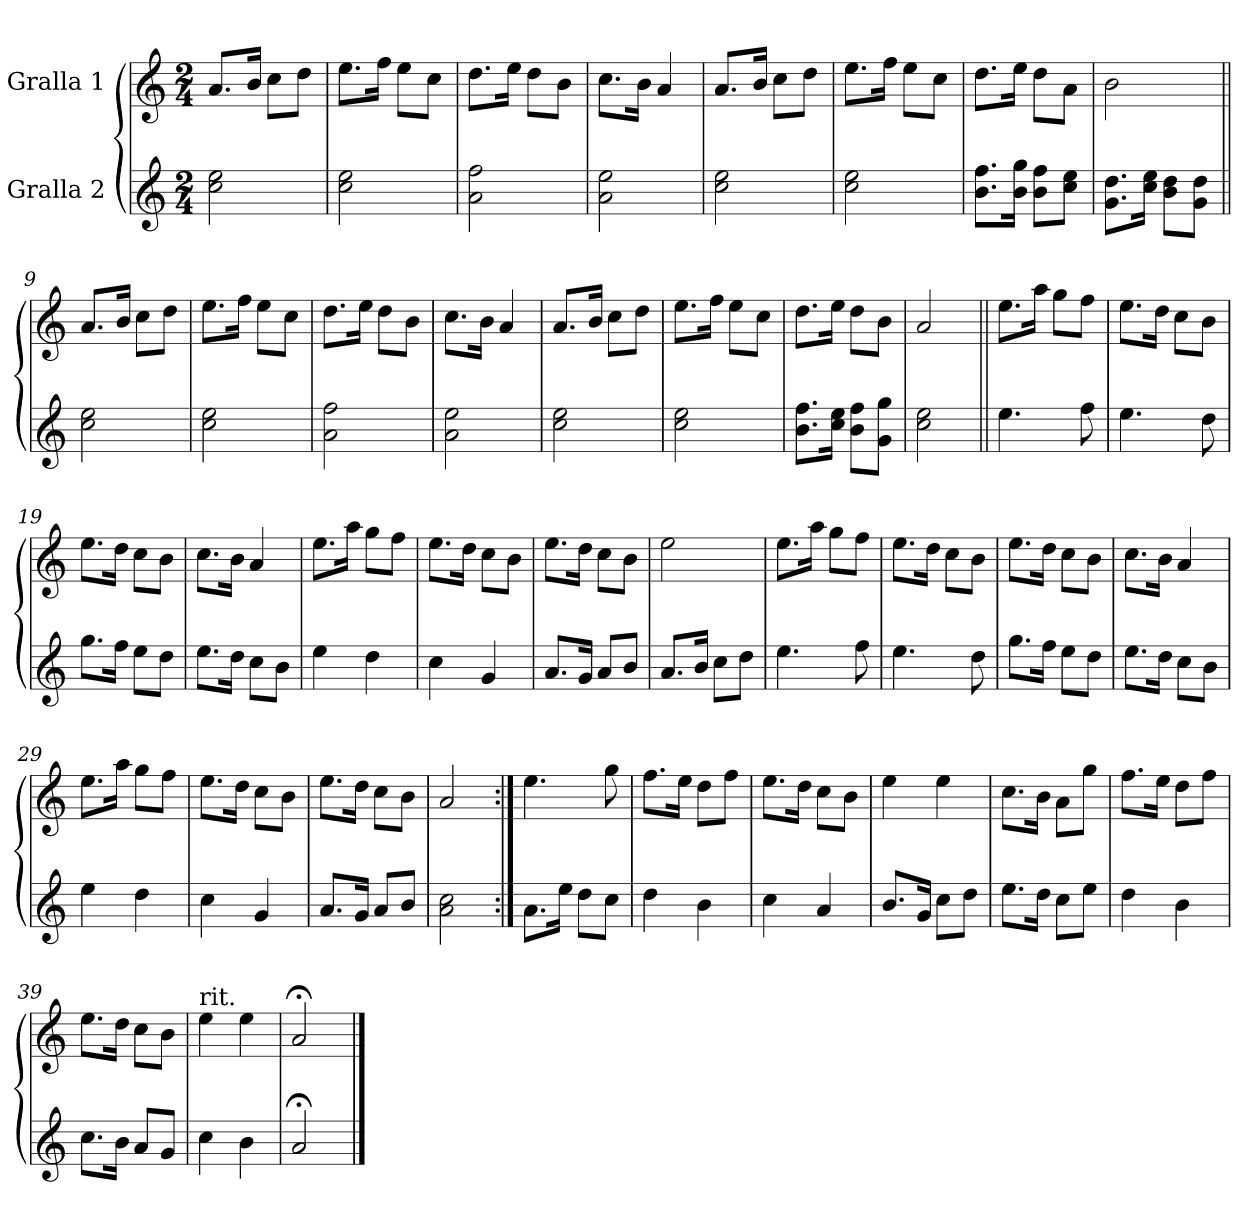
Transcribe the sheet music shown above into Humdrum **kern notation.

**kern	**kern
*part2	*part1
*staff2	*staff1
*I"Gralla 2	*I"Gralla 1
*clefG2	*clefG2
*k[]	*k[]
*M2/4	*M2/4
=1	=1
2cc 2ee	8.a/L
.	16b/Jk
.	8cc\L
.	8dd\J
=2	=2
2ee 2cc	8.ee\L
.	16ff\Jk
.	8ee\L
.	8cc\J
=3	=3
2a 2ff	8.dd\L
.	16ee\Jk
.	8dd\L
.	8b\J
=4	=4
2a 2ee	8.cc\L
.	16b\Jk
.	4a
=5	=5
2ee 2cc	8.a/L
.	16b/Jk
.	8cc\L
.	8dd\J
=6	=6
2cc 2ee	8.ee\L
.	16ff\Jk
.	8ee\L
.	8cc\J
=7	=7
8.b\ 8.ff\L	8.dd\L
16b\ 16gg\Jk	16ee\Jk
8ff\ 8b\L	8dd\L
8ee\ 8cc\J	8a\J
=8	=8
8.g\ 8.dd\L	2b
16cc\ 16ee\Jk	.
8b\ 8dd\L	.
8g\ 8dd\J	.
=9||	=9||
2cc 2ee	8.a/L
.	16b/Jk
.	8cc\L
.	8dd\J
=10	=10
2cc 2ee	8.ee\L
.	16ff\Jk
.	8ee\L
.	8cc\J
=11	=11
2ff 2a	8.dd\L
.	16ee\Jk
.	8dd\L
.	8b\J
=12	=12
2a 2ee	8.cc\L
.	16b\Jk
.	4a
=13	=13
2cc 2ee	8.a/L
.	16b/Jk
.	8cc\L
.	8dd\J
=14	=14
2cc 2ee	8.ee\L
.	16ff\Jk
.	8ee\L
.	8cc\J
=15	=15
8.b\ 8.ff\L	8.dd\L
16ee\ 16cc\Jk	16ee\Jk
8ff\ 8b\L	8dd\L
8g\ 8gg\J	8b\J
=16	=16
2ee 2cc	2a
=17||	=17||
4.ee	8.ee\L
.	16aa\Jk
.	8gg\L
8ff	8ff\J
=18	=18
4.ee	8.ee\L
.	16dd\Jk
.	8cc\L
8dd	8b\J
=19	=19
8.gg\L	8.ee\L
16ff\Jk	16dd\Jk
8ee\L	8cc\L
8dd\J	8b\J
=20	=20
8.ee\L	8.cc\L
16dd\Jk	16b\Jk
8cc\L	4a
8b\J	.
=21	=21
4ee	8.ee\L
.	16aa\Jk
4dd	8gg\L
.	8ff\J
=22	=22
4cc	8.ee\L
.	16dd\Jk
4g	8cc\L
.	8b\J
=23	=23
8.a/L	8.ee\L
16g/Jk	16dd\Jk
8a/L	8cc\L
8b/J	8b\J
=24	=24
8.a/L	2ee
16b/Jk	.
8cc\L	.
8dd\J	.
=25	=25
4.ee	8.ee\L
.	16aa\Jk
.	8gg\L
8ff	8ff\J
=26	=26
4.ee	8.ee\L
.	16dd\Jk
.	8cc\L
8dd	8b\J
=27	=27
8.gg\L	8.ee\L
16ff\Jk	16dd\Jk
8ee\L	8cc\L
8dd\J	8b\J
=28	=28
8.ee\L	8.cc\L
16dd\Jk	16b\Jk
8cc\L	4a
8b\J	.
=29	=29
4ee	8.ee\L
.	16aa\Jk
4dd	8gg\L
.	8ff\J
=30	=30
4cc	8.ee\L
.	16dd\Jk
4g	8cc\L
.	8b\J
=31	=31
8.a/L	8.ee\L
16g/Jk	16dd\Jk
8a/L	8cc\L
8b/J	8b\J
=32	=32
2cc 2a	2a
=33:|!	=33:|!
8.a\L	4.ee
16ee\Jk	.
8dd\L	.
8cc\J	8gg
=34	=34
4dd	8.ff\L
.	16ee\Jk
4b	8dd\L
.	8ff\J
=35	=35
4cc	8.ee\L
.	16dd\Jk
4a	8cc\L
.	8b\J
=36	=36
8.b/L	4ee
16g/Jk	.
8cc\L	4ee
8dd\J	.
=37	=37
8.ee\L	8.cc\L
16dd\Jk	16b\Jk
8cc\L	8a\L
8ee\J	8gg\J
=38	=38
4dd	8.ff\L
.	16ee\Jk
4b	8dd\L
.	8ff\J
=39	=39
8.cc\L	8.ee\L
16b\Jk	16dd\Jk
8a/L	8cc\L
8g/J	8b\J
=40	=40
!	!LO:TX:t=rit.
4cc	4ee
4b	4ee
=41	=41
2a;	2a;
==	==
*-	*-
